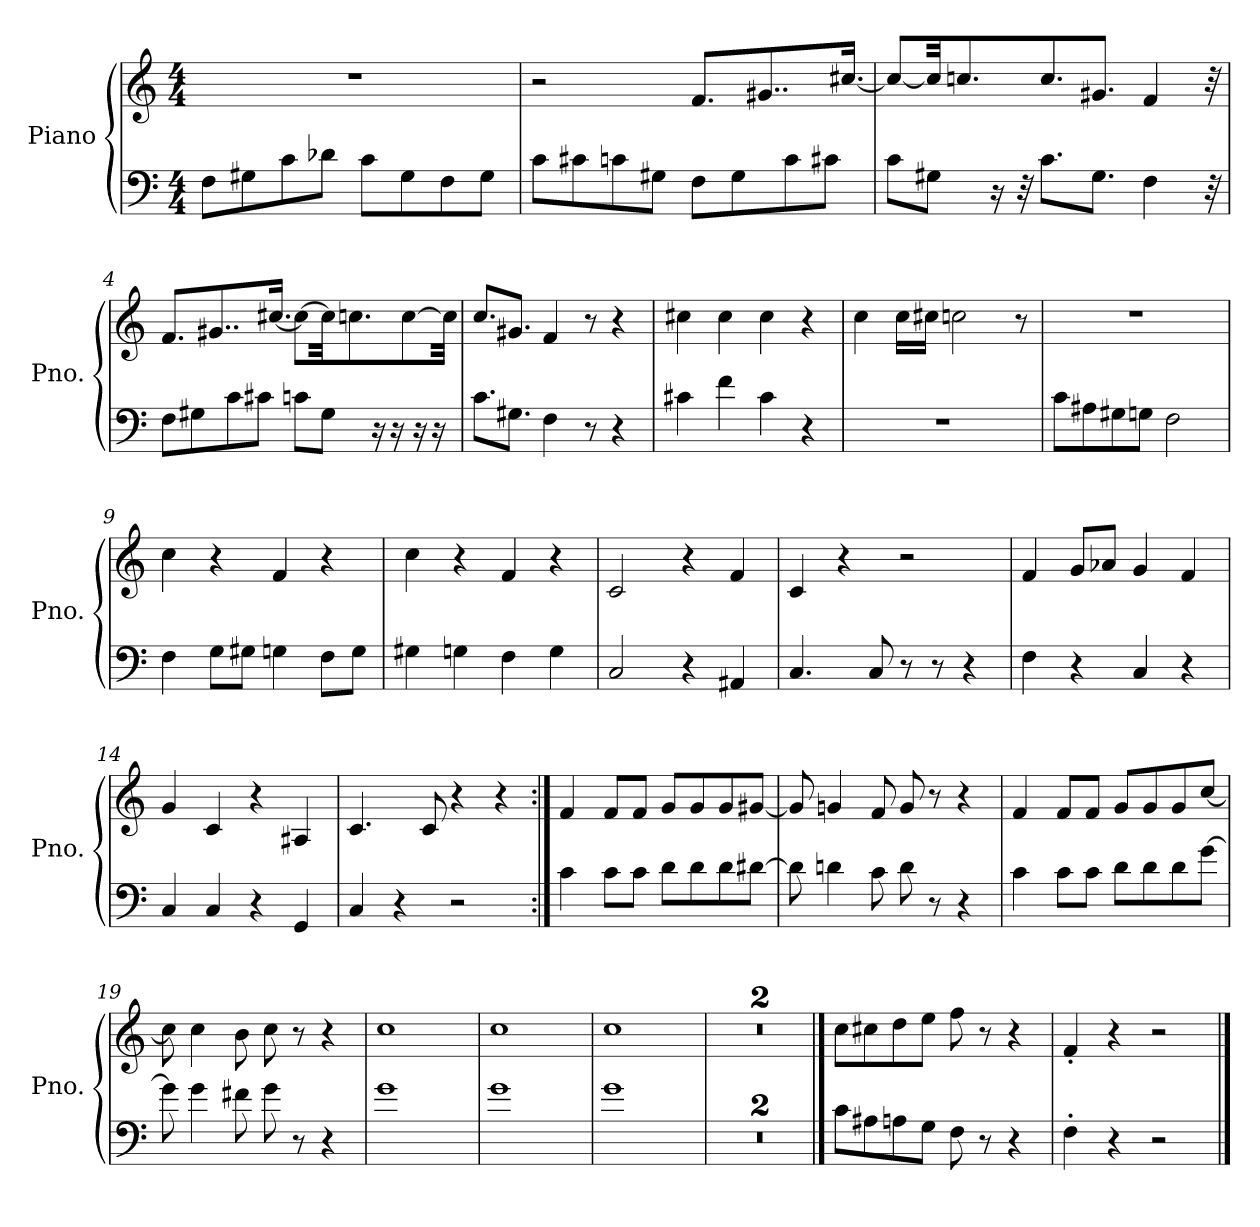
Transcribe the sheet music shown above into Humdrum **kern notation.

**kern	**kern
*part1	*part1
*staff2	*staff1
*I"Piano	*
*I'Pno.	*
*clefF4	*clefG2
*k[]	*k[]
*M4/4	*M4/4
=1	=1
8F\L	1r
8G#X\	.
8c\	.
8d-X\J	.
8c\L	.
8G#\	.
8F\	.
8G#\J	.
=2	=2
8c\L	2r
8c#X\	.
8cn\	.
8G#X\J	.
8F\L	8.f/L
8G#\	.
.	8..g#X/
8c\	.
8c#X\J	.
.	[16.cc#X/Jk
=3	=3
8c\L	8cc#/L_
8G#X\J	32cc#/KK]
.	8.ccn/
16r	.
32r	.
8.c\L	8.cc/
8.G#\J	8.g#X/J
4F\	4f/
32r	32r
!!LO:LB:g=z
=4	=4
8F\L	8.f/L
8G#X\	.
.	8..g#X/
8c\	.
8c#X\J	.
.	[16.cc#X/Jk
8cn\L	8cc#\L_
8G#\J	32cc#\KK]
.	8.ccn\
16r	.
16r	.
.	[8cc\
16r	.
16r	.
.	32cc\Jkk]
=5	=5
8.c\L	8.cc/L
8.G#X\J	8.g#X/J
4F\	4f/
8r	8r
4r	4r
=6	=6
4c#X\	4cc#X\
4f\	4cc#\
4c#\	4cc#\
4r	4r
=7	=7
1r	4cc\
.	16cc\LL
.	16cc#X\JJ
.	2ccn\
.	8r
=8	=8
8c\L	1r
8A#X\	.
8G#X\	.
8Gn\J	.
2F\	.
!!LO:LB:g=z
=9	=9
4F\	4cc\
8G\L	4r
8G#X\J	.
4Gn\	4f/
8F\L	4r
8G\J	.
=10	=10
4G#X\	4cc\
4Gn\	4r
4F\	4f/
4G\	4r
=11	=11
2C/	2c/
4r	4r
4AA#X/	4f/
=12	=12
4.C/	4c/
.	4r
8C/	.
8r	2r
8r	.
4r	.
=13	=13
4F\	4f/
4r	8g/L
.	8a-X/J
4C/	4g/
4r	4f/
=14	=14
4C/	4g/
4C/	4c/
4r	4r
4GG/	4A#X/
=15	=15
4C/	4.c/
4r	.
.	8c/
2r	4r
.	4r
!!LO:LB:g=z
=16:|!	=16:|!
4c\	4f/
8c\L	8f/L
8c\J	8f/J
8d\L	8g/L
8d\	8g/
8d\	8g/
[8d#X\J	[8g#X/J
=17	=17
8d#\]	8g#/]
4dn\	4gn/
8c\	8f/
8d\	8g/
8r	8r
4r	4r
=18	=18
4c\	4f/
8c\L	8f/L
8c\J	8f/J
8d\L	8g/L
8d\	8g/
8d\	8g/
[8g\J	[8cc/J
=19	=19
8g\]	8cc\]
4g\	4cc\
8f#X\	8b\
8g\	8cc\
8r	8r
4r	4r
=20	=20
1g	1cc
=21	=21
1g	1cc
=22	=22
1g	1cc
!!LO:LB:g=z
=23	=23
1r	1r
=24	=24
1r	1r
==25	==25
8c\L	8cc\L
8A#X\	8cc#X\
8An\	8dd\
8G\J	8ee\J
8F\	8ff\
8r	8r
4r	4r
=26	=26
4F'\	4f'/
4r	4r
2r	2r
==	==
*-	*-
